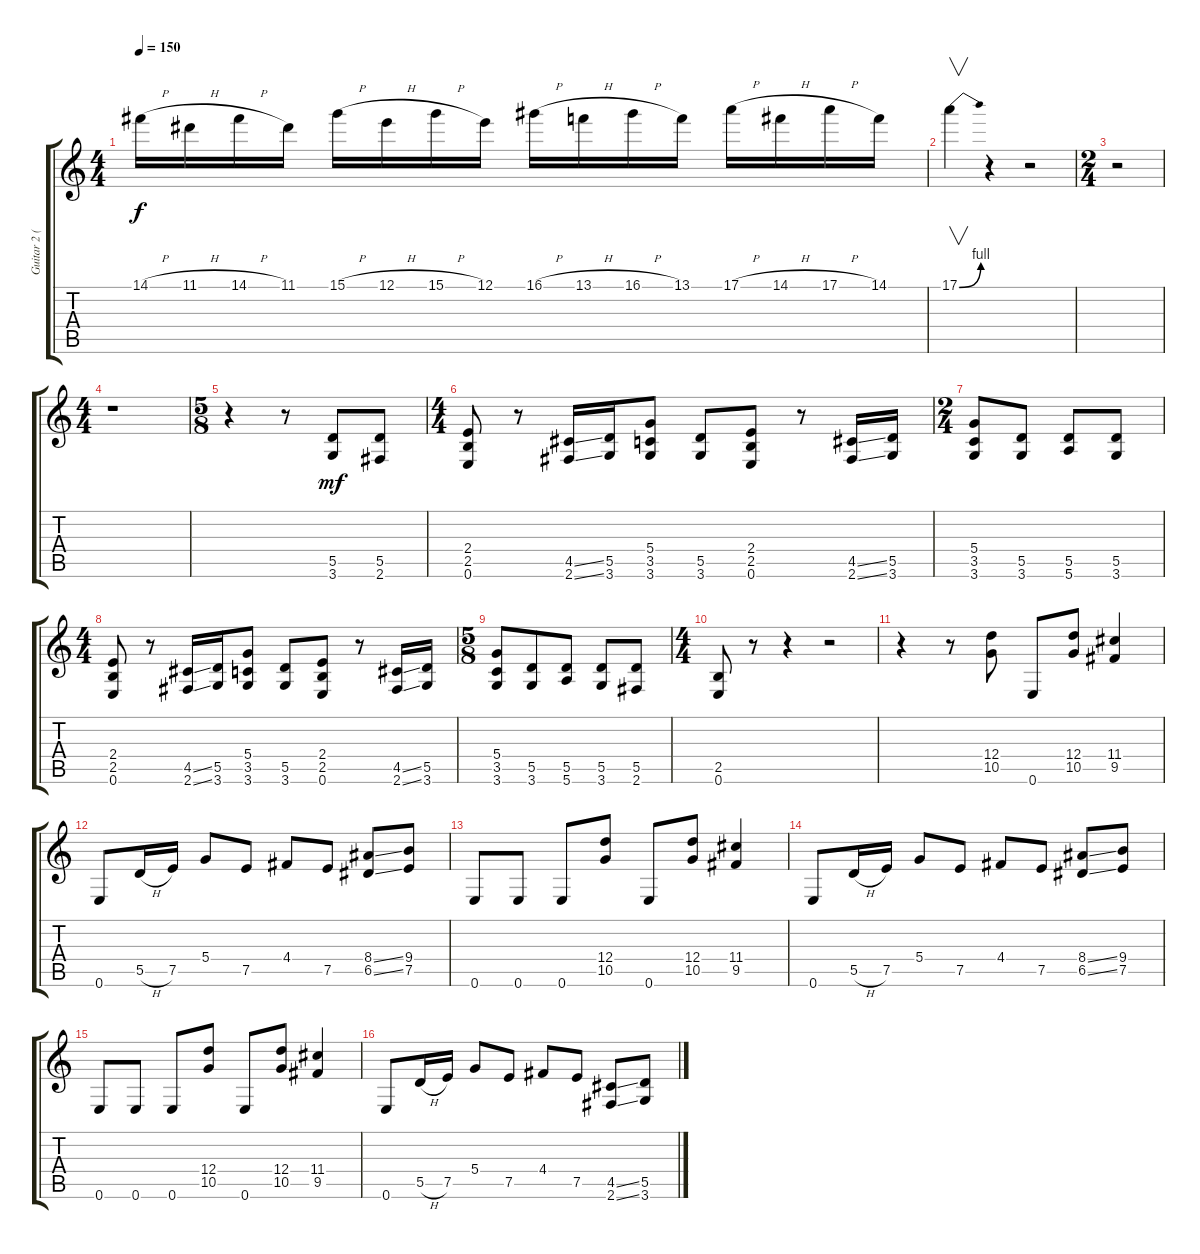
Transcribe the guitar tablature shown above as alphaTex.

\track ("Guitar 2 (Al Pitrelli)" "Guitar 2 (") {instrument distortionguitar}
\staff {score tabs}
\tuning (E4 B3 G3 D3 A2 E2) {hide}
\ts (4 4)
\tempo 150
\clef g2
\ks c
14.1{h}.16{dy f} 11.1{h}.16 14.1{h}.16 11.1.16 15.1{h}.16 12.1{h}.16 15.1{h}.16 12.1.16 16.1{h}.16 13.1{h}.16 16.1{h}.16 13.1.16 17.1{h}.16 14.1{h}.16 17.1{h}.16 14.1.16 |
17.1{be (bend 0 0 60 4)}.4{v} r.4 r.2 |
\ts (2 4)
r.2 |
\ts (4 4)
r.1 |
\ts (5 8)
r.4 r.8 (5.5 3.6).8{dy mf} (5.5 2.6).8 |
\ts (4 4)
(2.4 2.5 0.6).8 r.8 (4.5{ss} 2.6{ss}).16 (5.5 3.6).16 (5.4 3.5 3.6).8 (5.5 3.6).8 (2.4 2.5 0.6).8 r.8 (4.5{ss} 2.6{ss}).16 (5.5 3.6).16 |
\ts (2 4)
(5.4 3.5 3.6).8 (5.5 3.6).8 (5.5 5.6).8 (5.5 3.6).8 |
\ts (4 4)
(2.4 2.5 0.6).8 r.8 (4.5{ss} 2.6{ss}).16 (5.5 3.6).16 (5.4 3.5 3.6).8 (5.5 3.6).8 (2.4 2.5 0.6).8 r.8 (4.5{ss} 2.6{ss}).16 (5.5 3.6).16 |
\ts (5 8)
(5.4 3.5 3.6).8 (5.5 3.6).8 (5.5 5.6).8 (5.5 3.6).8 (5.5 2.6).8 |
\ts (4 4)
(2.5 0.6).8 r.8 r.4 r.2 |
r.4 r.8 (12.4 10.5).8 0.6.8 (12.4 10.5).8 (11.4 9.5).4 |
0.6.8 5.5{h}.16 7.5.16 5.4.8 7.5.8 4.4.8 7.5.8 (8.4{ss} 6.5{ss}).8 (9.4 7.5).8 |
0.6.8 0.6.8 0.6.8 (12.4 10.5).8 0.6.8 (12.4 10.5).8 (11.4 9.5).4 |
0.6.8 5.5{h}.16 7.5.16 5.4.8 7.5.8 4.4.8 7.5.8 (8.4{ss} 6.5{ss}).8 (9.4 7.5).8 |
0.6.8 0.6.8 0.6.8 (12.4 10.5).8 0.6.8 (12.4 10.5).8 (11.4 9.5).4 |
0.6.8 5.5{h}.16 7.5.16 5.4.8 7.5.8 4.4.8 7.5.8 (4.5{ss} 2.6{ss}).8 (5.5 3.6).8
